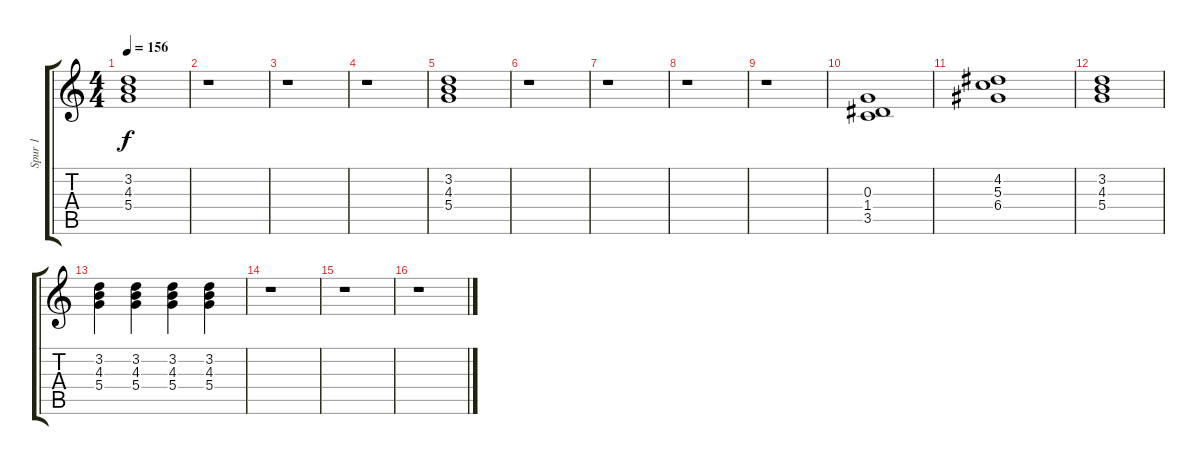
\track ("Spur 1" "Spur 1") {instrument electricguitarclean}
\staff {score tabs}
\tuning (E4 B3 G3 D3 A2 E2) {hide}
\ts (4 4)
\tempo 156
\clef g2
\ks c
(3.2 4.3 5.4).1{dy f} |
r.1 |
r.1 |
r.1 |
(3.2 4.3 5.4).1 |
r.1 |
r.1 |
r.1 |
r.1 |
(0.3 1.4 3.5).1 |
(4.2 5.3 6.4).1 |
(3.2 4.3 5.4).1 |
(3.2 4.3 5.4).4 (3.2 4.3 5.4).4 (3.2 4.3 5.4).4 (3.2 4.3 5.4).4 |
r.1 |
r.1 |
r.1
